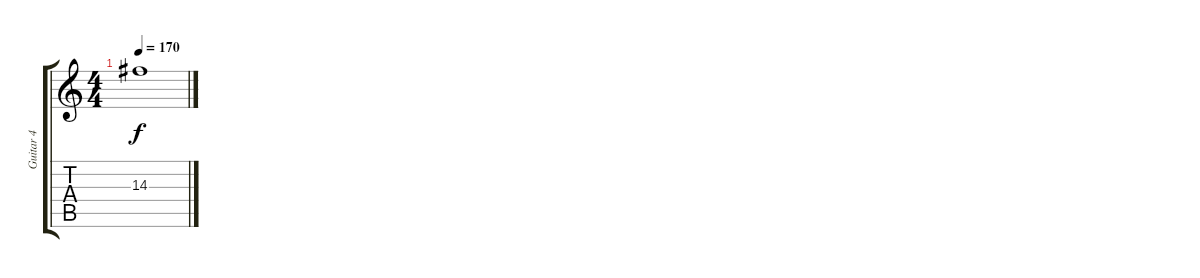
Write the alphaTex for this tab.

\track ("Guitar 4" "Guitar 4") {instrument distortionguitar}
\staff {score tabs}
\tuning (Db4 Ab3 E3 B2 Gb2 B1) {hide}
\ts (4 4)
\tempo 170
\clef g2
\ks c
14.3{t}.1{dy f}
